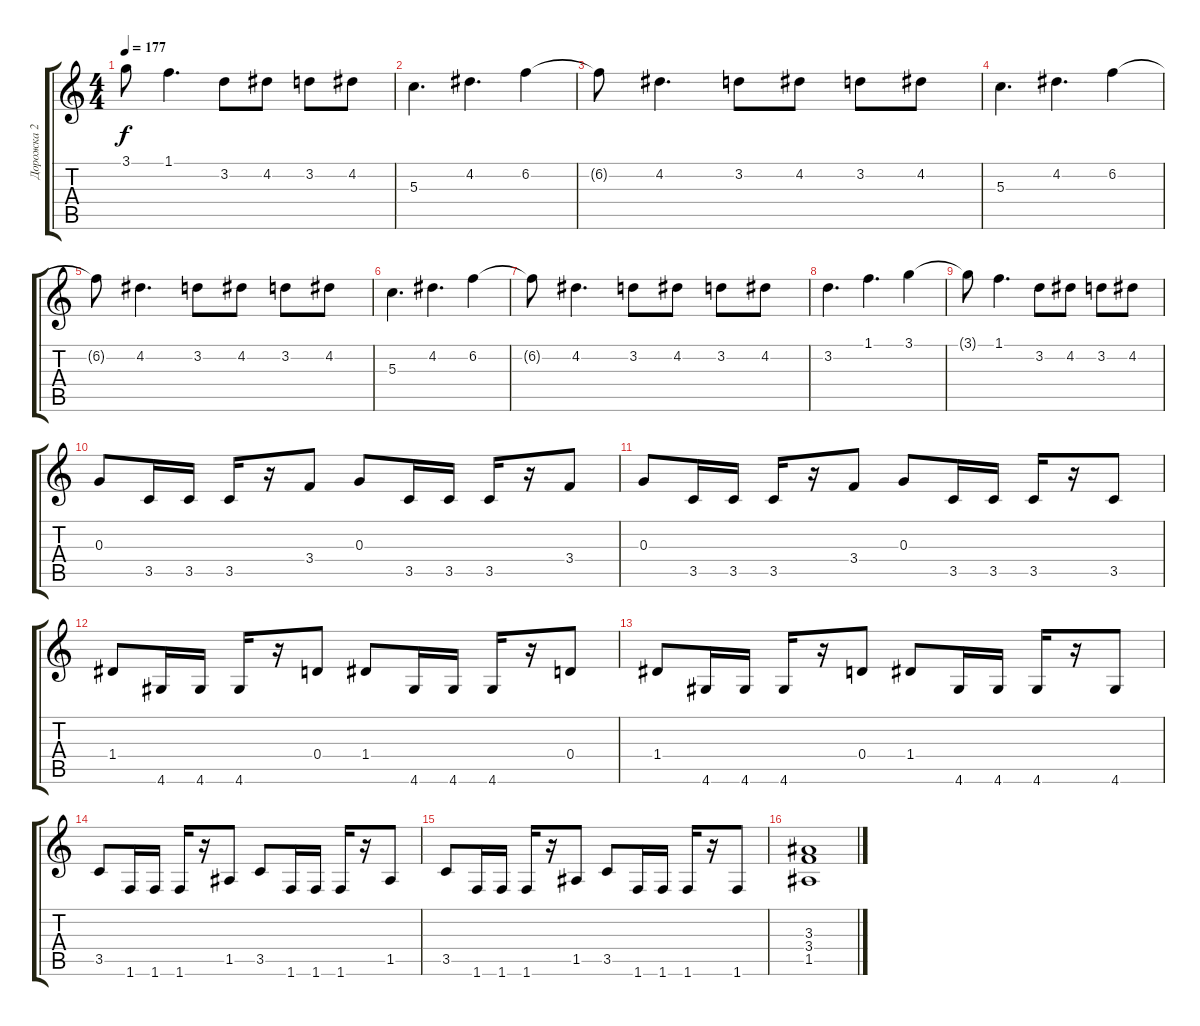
\track ("Дорожка 2" "Дорожка 2") {instrument overdrivenguitar}
\staff {score tabs}
\tuning (E4 B3 G3 D3 A2 E2) {hide}
\ts (4 4)
\tempo 177
\clef g2
\ks c
3.1{t}.8{dy f} 1.1.4{d} 3.2.8 4.2.8 3.2.8 4.2.8 |
5.3.4{d} 4.2.4{d} 6.2.4 |
6.2{t}.8 4.2.4{d} 3.2.8 4.2.8 3.2.8 4.2.8 |
5.3.4{d} 4.2.4{d} 6.2.4 |
6.2{t}.8 4.2.4{d} 3.2.8 4.2.8 3.2.8 4.2.8 |
5.3.4{d} 4.2.4{d} 6.2.4 |
6.2{t}.8 4.2.4{d} 3.2.8 4.2.8 3.2.8 4.2.8 |
3.2.4{d} 1.1.4{d} 3.1.4 |
3.1{t}.8 1.1.4{d} 3.2.8 4.2.8 3.2.8 4.2.8 |
0.3.8 3.5.16 3.5.16 3.5.16 r.16 3.4.8 0.3.8 3.5.16 3.5.16 3.5.16 r.16 3.4.8 |
0.3.8 3.5.16 3.5.16 3.5.16 r.16 3.4.8 0.3.8 3.5.16 3.5.16 3.5.16 r.16 3.5.8 |
1.4.8 4.6.16 4.6.16 4.6.16 r.16 0.4.8 1.4.8 4.6.16 4.6.16 4.6.16 r.16 0.4.8 |
1.4.8 4.6.16 4.6.16 4.6.16 r.16 0.4.8 1.4.8 4.6.16 4.6.16 4.6.16 r.16 4.6.8 |
3.5.8 1.6.16 1.6.16 1.6.16 r.16 1.5.8 3.5.8 1.6.16 1.6.16 1.6.16 r.16 1.5.8 |
3.5.8 1.6.16 1.6.16 1.6.16 r.16 1.5.8 3.5.8 1.6.16 1.6.16 1.6.16 r.16 1.6.8 |
(3.3 3.4 1.5).1
